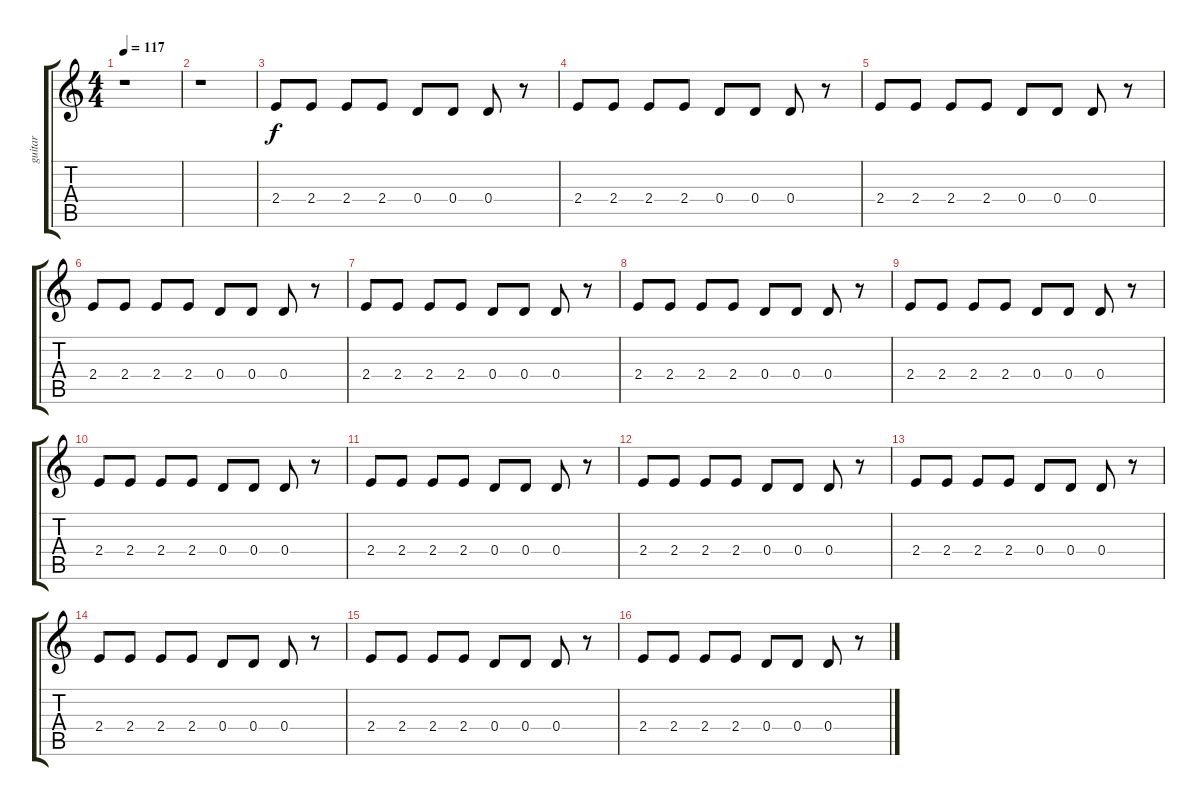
\track ("guitar" "guitar") {instrument electricguitarclean}
\staff {score tabs}
\tuning (E4 B3 G3 D3 A2 E2) {hide}
\ts (4 4)
\tempo 117
\clef g2
\ks c
r.1{dy f} |
r.1 |
2.4.8 2.4.8 2.4.8 2.4.8 0.4.8 0.4.8 0.4.8 r.8 |
2.4.8 2.4.8 2.4.8 2.4.8 0.4.8 0.4.8 0.4.8 r.8 |
2.4.8 2.4.8 2.4.8 2.4.8 0.4.8 0.4.8 0.4.8 r.8 |
2.4.8 2.4.8 2.4.8 2.4.8 0.4.8 0.4.8 0.4.8 r.8 |
2.4.8 2.4.8 2.4.8 2.4.8 0.4.8 0.4.8 0.4.8 r.8 |
2.4.8 2.4.8 2.4.8 2.4.8 0.4.8 0.4.8 0.4.8 r.8 |
2.4.8 2.4.8 2.4.8 2.4.8 0.4.8 0.4.8 0.4.8 r.8 |
2.4.8 2.4.8 2.4.8 2.4.8 0.4.8 0.4.8 0.4.8 r.8 |
2.4.8 2.4.8 2.4.8 2.4.8 0.4.8 0.4.8 0.4.8 r.8 |
2.4.8 2.4.8 2.4.8 2.4.8 0.4.8 0.4.8 0.4.8 r.8 |
2.4.8 2.4.8 2.4.8 2.4.8 0.4.8 0.4.8 0.4.8 r.8 |
2.4.8 2.4.8 2.4.8 2.4.8 0.4.8 0.4.8 0.4.8 r.8 |
2.4.8 2.4.8 2.4.8 2.4.8 0.4.8 0.4.8 0.4.8 r.8 |
2.4.8 2.4.8 2.4.8 2.4.8 0.4.8 0.4.8 0.4.8 r.8
